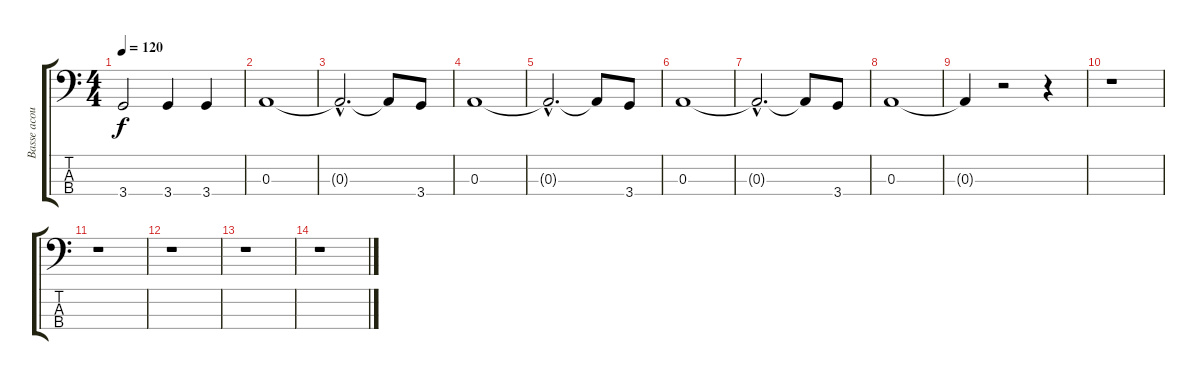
\track ("Basse acoustique   " "Basse acou") {instrument electricbassfinger}
\staff {score tabs}
\tuning (G2 D2 A1 E1) {hide}
\ts (4 4)
\tempo 120
\clef f4
\ks c
3.4{t}.2{dy f} 3.4.4 3.4.4 |
0.3.1 |
0.3{hac t}.2{d} 0.3{t}.8 3.4.8 |
0.3.1 |
0.3{hac t}.2{d} 0.3{t}.8 3.4.8 |
0.3.1 |
0.3{hac t}.2{d} 0.3{t}.8 3.4.8 |
0.3.1 |
0.3{t}.4 r.2 r.4 |
r.1 |
r.1 |
r.1 |
r.1 |
r.1
